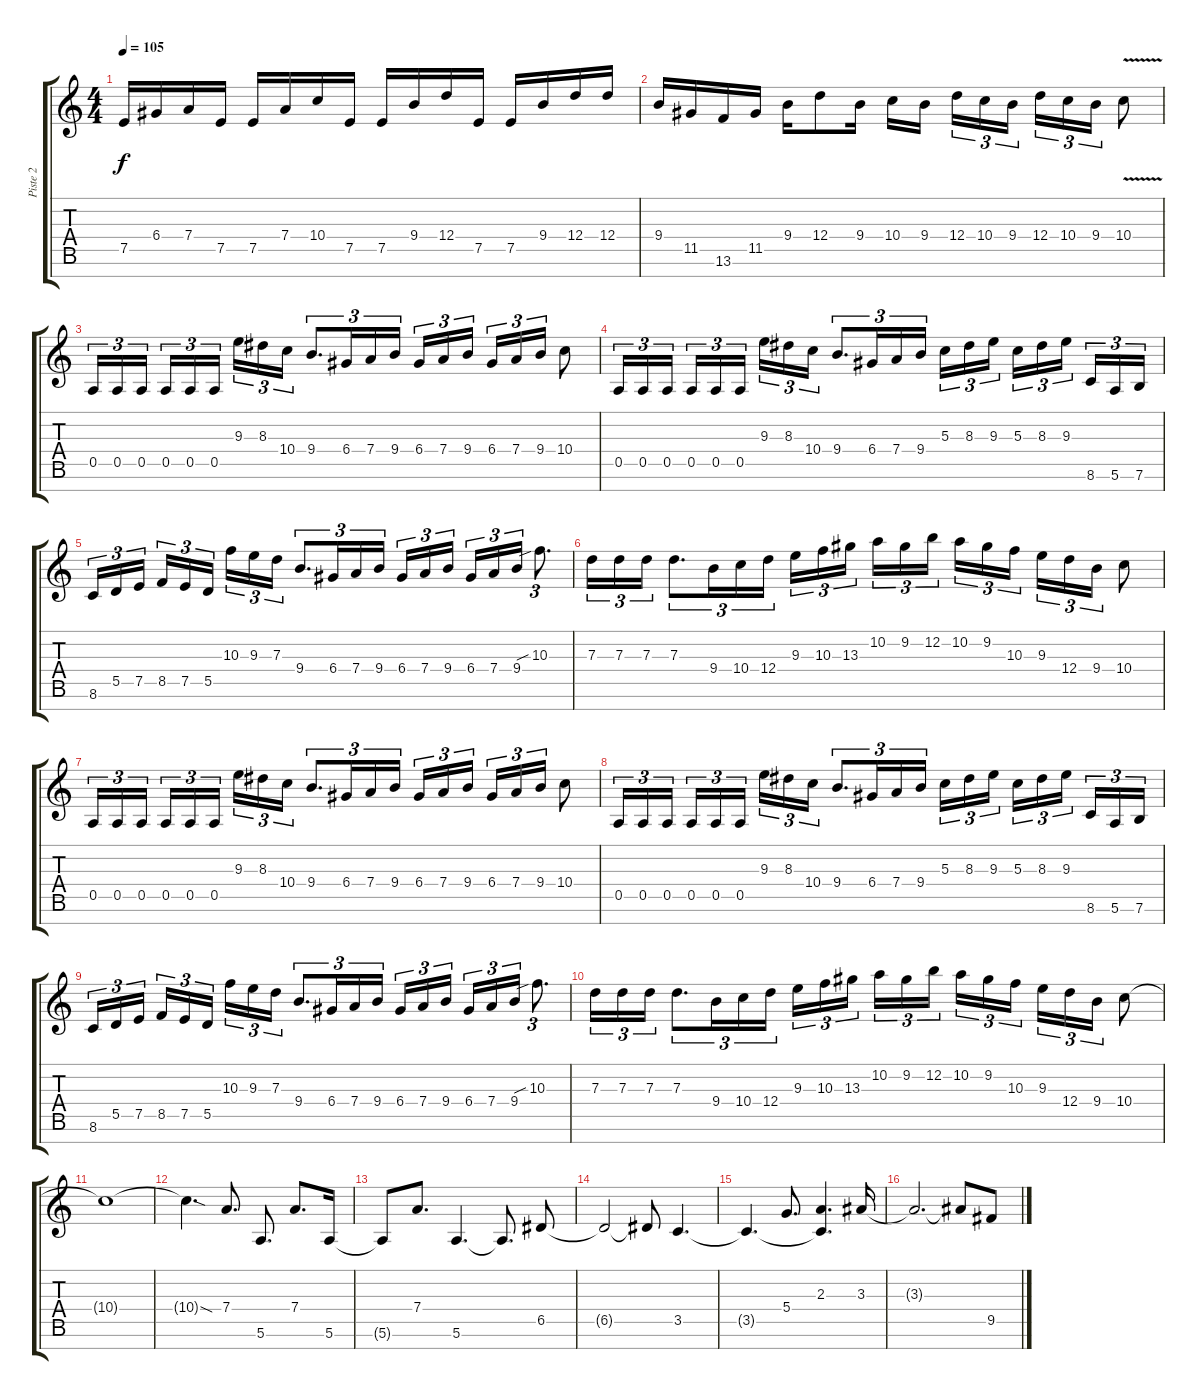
\track ("Piste 2" "Piste 2") {instrument distortionguitar}
\staff {score tabs}
\tuning (E4 B3 G3 D3 A2 E2 B1) {hide}
\ts (4 4)
\tempo 105
\clef g2
\ks c
7.5.16{dy f} 6.4.16 7.4.16 7.5.16 7.5.16 7.4.16 10.4.16 7.5.16 7.5.16 9.4.16 12.4.16 7.5.16 7.5.16 9.4.16 12.4.16 12.4.16 |
9.4.16 11.5.16 13.6.16 11.5.16 9.4.16 12.4.8 9.4.16 10.4.16 9.4.16{beam splitsecondary} 12.4.16{tu (3 2)} 10.4.16{tu (3 2)} 9.4.16{tu (3 2)} 12.4.16{tu (3 2)} 10.4.16{tu (3 2)} 9.4.16{tu (3 2)} 10.4{v}.8 |
0.5.16{tu (3 2)} 0.5.16{tu (3 2)} 0.5.16{tu (3 2) beam splitsecondary} 0.5.16{tu (3 2)} 0.5.16{tu (3 2)} 0.5.16{tu (3 2)} 9.3.16{tu (3 2)} 8.3.16{tu (3 2)} 10.4.16{tu (3 2)} 9.4.8{d tu (3 2)} 6.4.16{tu (3 2)} 7.4.16{tu (3 2)} 9.4.16{tu (3 2) beam splitsecondary} 6.4.16{tu (3 2)} 7.4.16{tu (3 2)} 9.4.16{tu (3 2)} 6.4.16{tu (3 2)} 7.4.16{tu (3 2)} 9.4.16{tu (3 2)} 10.4.8 |
0.5.16{tu (3 2)} 0.5.16{tu (3 2)} 0.5.16{tu (3 2) beam splitsecondary} 0.5.16{tu (3 2)} 0.5.16{tu (3 2)} 0.5.16{tu (3 2)} 9.3.16{tu (3 2)} 8.3.16{tu (3 2)} 10.4.16{tu (3 2)} 9.4.8{d tu (3 2)} 6.4.16{tu (3 2)} 7.4.16{tu (3 2)} 9.4.16{tu (3 2) beam splitsecondary} 5.3.16{tu (3 2)} 8.3.16{tu (3 2)} 9.3.16{tu (3 2)} 5.3.16{tu (3 2)} 8.3.16{tu (3 2)} 9.3.16{tu (3 2) beam splitsecondary} 8.6.16{tu (3 2)} 5.6.16{tu (3 2)} 7.6.16{tu (3 2)} |
8.6.16{tu (3 2)} 5.5.16{tu (3 2)} 7.5.16{tu (3 2) beam splitsecondary} 8.5.16{tu (3 2)} 7.5.16{tu (3 2)} 5.5.16{tu (3 2)} 10.3.16{tu (3 2)} 9.3.16{tu (3 2)} 7.3.16{tu (3 2)} 9.4.8{d tu (3 2)} 6.4.16{tu (3 2)} 7.4.16{tu (3 2)} 9.4.16{tu (3 2) beam splitsecondary} 6.4.16{tu (3 2)} 7.4.16{tu (3 2)} 9.4.16{tu (3 2)} 6.4.16{tu (3 2)} 7.4.16{tu (3 2)} 9.4.16{tu (3 2)} 10.3{sib}.8{d tu (3 2)} |
7.3.16{tu (3 2)} 7.3.16{tu (3 2)} 7.3.16{tu (3 2)} 7.3.8{d tu (3 2)} 9.4.16{tu (3 2)} 10.4.16{tu (3 2)} 12.4.16{tu (3 2) beam splitsecondary} 9.3.16{tu (3 2)} 10.3.16{tu (3 2)} 13.3.16{tu (3 2)} 10.2.16{tu (3 2)} 9.2.16{tu (3 2)} 12.2.16{tu (3 2) beam splitsecondary} 10.2.16{tu (3 2)} 9.2.16{tu (3 2)} 10.3.16{tu (3 2)} 9.3.16{tu (3 2)} 12.4.16{tu (3 2)} 9.4.16{tu (3 2)} 10.4.8 |
0.5.16{tu (3 2)} 0.5.16{tu (3 2)} 0.5.16{tu (3 2) beam splitsecondary} 0.5.16{tu (3 2)} 0.5.16{tu (3 2)} 0.5.16{tu (3 2)} 9.3.16{tu (3 2)} 8.3.16{tu (3 2)} 10.4.16{tu (3 2)} 9.4.8{d tu (3 2)} 6.4.16{tu (3 2)} 7.4.16{tu (3 2)} 9.4.16{tu (3 2) beam splitsecondary} 6.4.16{tu (3 2)} 7.4.16{tu (3 2)} 9.4.16{tu (3 2)} 6.4.16{tu (3 2)} 7.4.16{tu (3 2)} 9.4.16{tu (3 2)} 10.4.8 |
0.5.16{tu (3 2)} 0.5.16{tu (3 2)} 0.5.16{tu (3 2) beam splitsecondary} 0.5.16{tu (3 2)} 0.5.16{tu (3 2)} 0.5.16{tu (3 2)} 9.3.16{tu (3 2)} 8.3.16{tu (3 2)} 10.4.16{tu (3 2)} 9.4.8{d tu (3 2)} 6.4.16{tu (3 2)} 7.4.16{tu (3 2)} 9.4.16{tu (3 2) beam splitsecondary} 5.3.16{tu (3 2)} 8.3.16{tu (3 2)} 9.3.16{tu (3 2)} 5.3.16{tu (3 2)} 8.3.16{tu (3 2)} 9.3.16{tu (3 2) beam splitsecondary} 8.6.16{tu (3 2)} 5.6.16{tu (3 2)} 7.6.16{tu (3 2)} |
8.6.16{tu (3 2)} 5.5.16{tu (3 2)} 7.5.16{tu (3 2) beam splitsecondary} 8.5.16{tu (3 2)} 7.5.16{tu (3 2)} 5.5.16{tu (3 2)} 10.3.16{tu (3 2)} 9.3.16{tu (3 2)} 7.3.16{tu (3 2)} 9.4.8{d tu (3 2)} 6.4.16{tu (3 2)} 7.4.16{tu (3 2)} 9.4.16{tu (3 2) beam splitsecondary} 6.4.16{tu (3 2)} 7.4.16{tu (3 2)} 9.4.16{tu (3 2)} 6.4.16{tu (3 2)} 7.4.16{tu (3 2)} 9.4.16{tu (3 2)} 10.3{sib}.8{d tu (3 2)} |
7.3.16{tu (3 2)} 7.3.16{tu (3 2)} 7.3.16{tu (3 2)} 7.3.8{d tu (3 2)} 9.4.16{tu (3 2)} 10.4.16{tu (3 2)} 12.4.16{tu (3 2) beam splitsecondary} 9.3.16{tu (3 2)} 10.3.16{tu (3 2)} 13.3.16{tu (3 2)} 10.2.16{tu (3 2)} 9.2.16{tu (3 2)} 12.2.16{tu (3 2) beam splitsecondary} 10.2.16{tu (3 2)} 9.2.16{tu (3 2)} 10.3.16{tu (3 2)} 9.3.16{tu (3 2)} 12.4.16{tu (3 2)} 9.4.16{tu (3 2)} 10.4.8 |
10.4{t}.1 |
10.4{sod t}.4{d} 7.4.8{d} 5.6.8{d} 7.4.8{d} 5.6.16 |
5.6{t}.8 7.4.8{d} 5.6.4{d} 5.6{t}.8{d} 6.5.8 |
6.5{t}.2 6.5{t}.8 3.5.4{d} |
3.5{t}.4{d} 5.4.8{d} (2.3 3.5{t}).4{d} 3.3.16 |
3.3{t}.2{d} 3.3{t}.8 9.5.8
